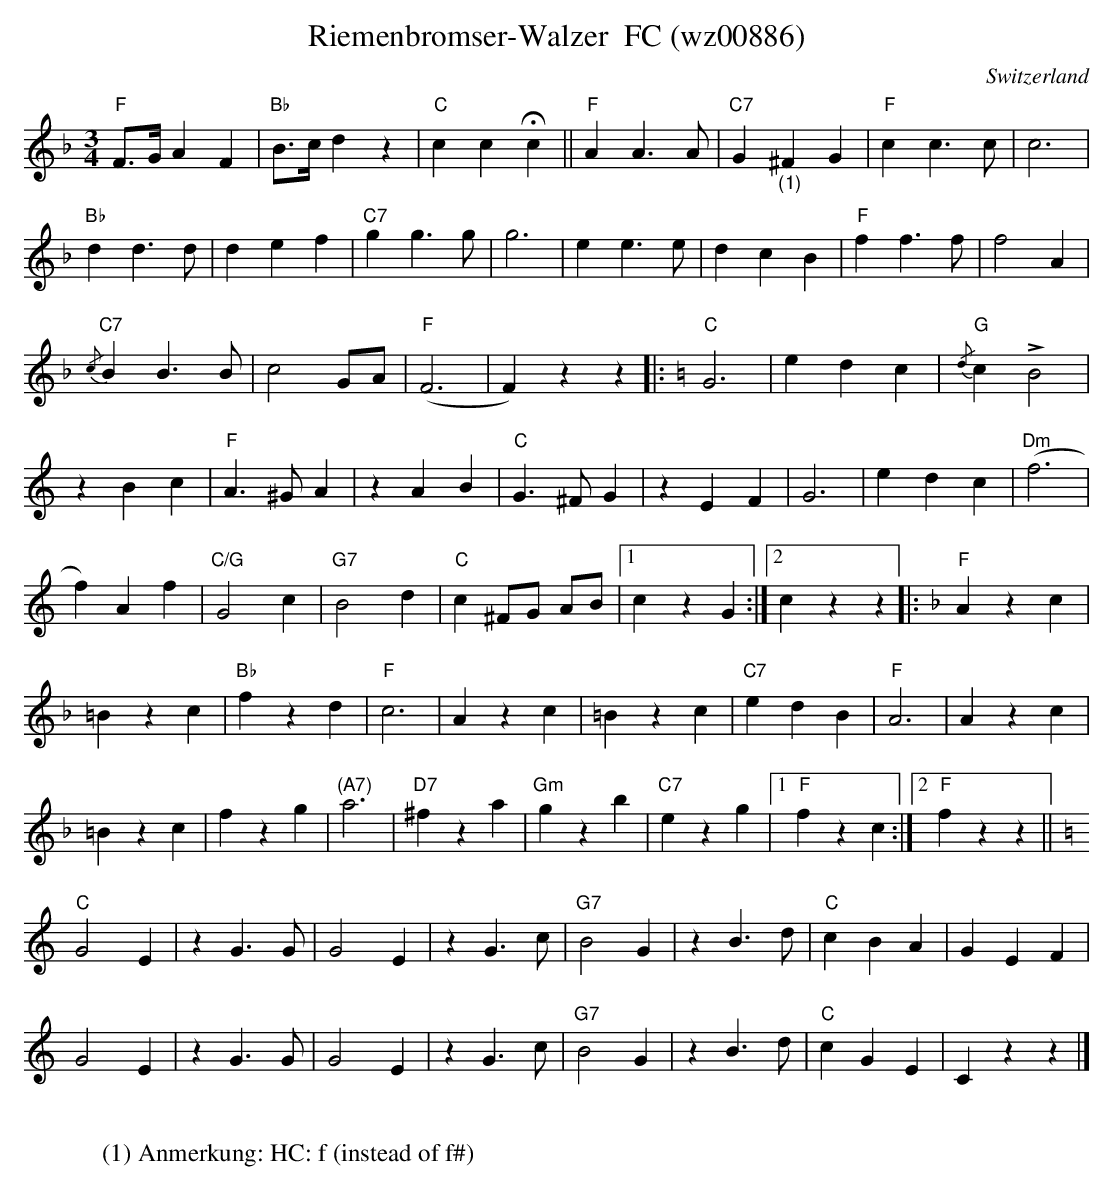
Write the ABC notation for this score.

X:1
T: Riemenbromser-Walzer  FC (wz00886)
O:Switzerland
M:3/4
L:1/4
K:F major
"F"F/>G/ AF | "Bb"B/>c/dz | "C"cc!fermata!c || "F"AA>A | "C7"G"_(1)"^FG | "F"cc>c | c3 |
"Bb"dd>d | def | "C7"gg>g | g3 | ee>e | dcB | "F"ff>f | f2A |
{/c}"C7"BB>B | c2G/A/ | ("F"F3 | F)zz |: [K:C] "C"G3 | edc | "G"{/d}c!>!B2 |
zBc | "F"A>^GA | zAB | "C"G>^FG | zEF | G3 | edc | ("Dm"f3 |
f)Af | "C/G"G2c | "G7"B2d | "C"c^F/G/ A/B/ |1 czG :|2 czz |: [K:F] "F"Azc |
=Bzc | "Bb"fzd | "F"c3 | Azc | =Bzc | "C7"edB | "F"A3 | Azc |
=Bzc | fzg | "(A7)"a3 | "D7"^fza | "Gm"gzb | "C7"ezg |1 "F"fzc :|2 "F"fzz || [K:C]
"C"G2E | zG>G | G2E | zG>c | "G7"B2G | zB>d | "C"cBA | GEF |
G2E | zG>G | G2E | zG>c | "G7"B2G | zB>d | "C"cGE | Czz |]
W:
W: (1) Anmerkung: HC: f (instead of f#)
